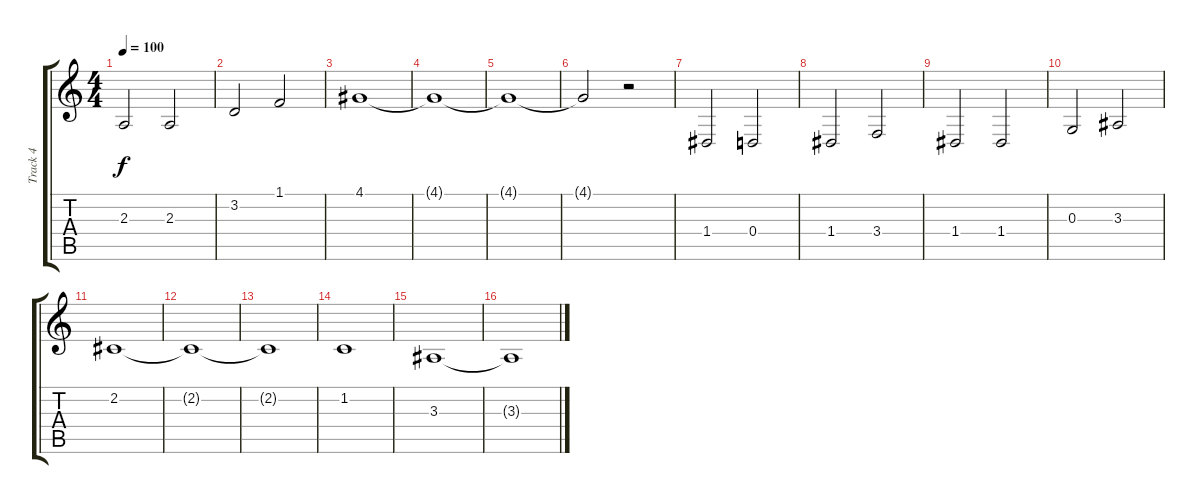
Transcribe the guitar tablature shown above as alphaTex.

\track ("Track 4" "Track 4") {instrument oboe}
\staff {score tabs}
\tuning (E4 B3 G3 D3 A2 E2) {hide}
\ts (4 4)
\tempo 100
\clef g2
\ks c
2.3.2{dy f} 2.3.2 |
3.2.2 1.1.2 |
4.1.1 |
4.1{t}.1 |
4.1{t}.1{volume 3} |
4.1{t}.2 r.2 |
1.4.2{volume 16} 0.4.2 |
1.4.2 3.4.2 |
1.4.2 1.4.2 |
0.3.2 3.3.2 |
2.2.1 |
2.2{t}.1 |
2.2{t}.1 |
1.2.1 |
3.3.1 |
3.3{t}.1
